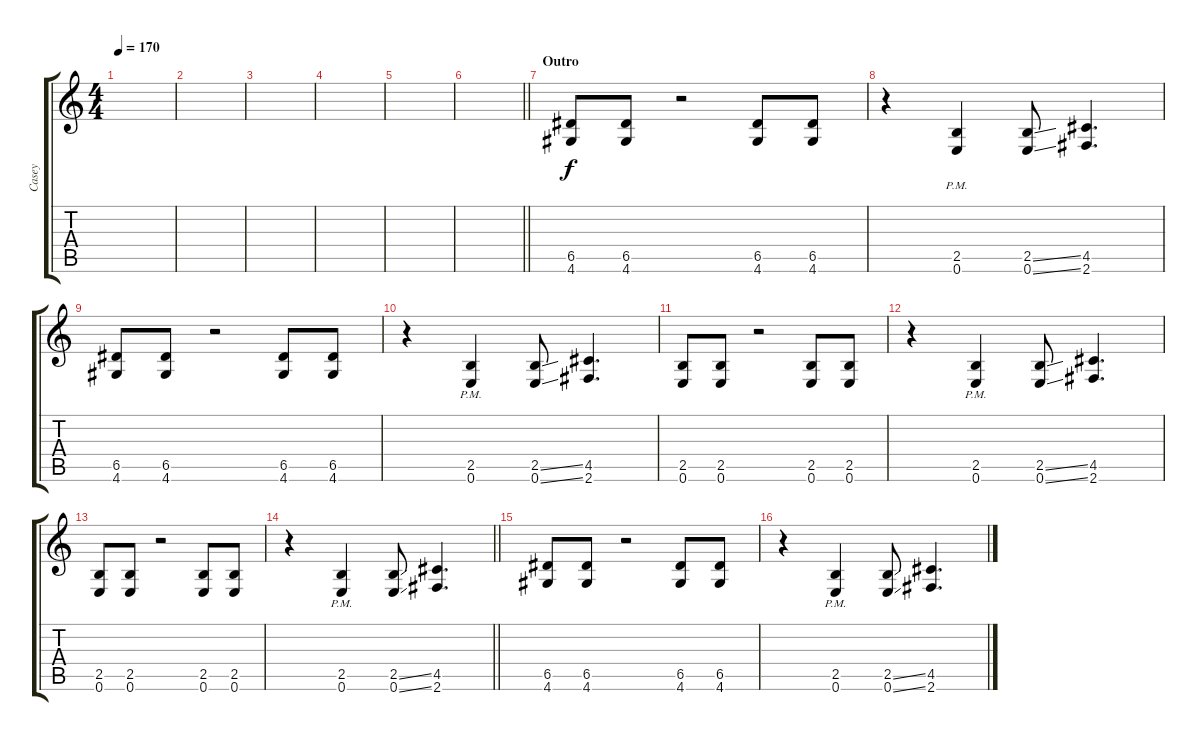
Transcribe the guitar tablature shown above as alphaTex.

\track ("Casey" "Casey") {instrument acousticguitarsteel}
\staff {score tabs}
\tuning (E4 B3 G3 D3 A2 E2) {hide}
\ts (4 4)
\tempo 170
\clef g2
\ks c
|
|
|
|
|
\barLineRight lightlight
|
\section ("" "Outro")
(6.5 4.6).8 (6.5 4.6).8 r.2 (6.5 4.6).8 (6.5 4.6).8 |
r.4 (2.5{pm} 0.6{pm}).4 (2.5{ss} 0.6{ss}).8 (4.5 2.6).4{d} |
(6.5 4.6).8 (6.5 4.6).8 r.2 (6.5 4.6).8 (6.5 4.6).8 |
r.4 (2.5{pm} 0.6{pm}).4 (2.5{ss} 0.6{ss}).8 (4.5 2.6).4{d} |
(2.5 0.6).8 (2.5 0.6).8 r.2 (2.5 0.6).8 (2.5 0.6).8 |
r.4 (2.5{pm} 0.6{pm}).4 (2.5{ss} 0.6{ss}).8 (4.5 2.6).4{d} |
(2.5 0.6).8 (2.5 0.6).8 r.2 (2.5 0.6).8 (2.5 0.6).8 |
\barLineRight lightlight
r.4 (2.5{pm} 0.6{pm}).4 (2.5{ss} 0.6{ss}).8 (4.5 2.6).4{d} |
(6.5 4.6).8 (6.5 4.6).8 r.2 (6.5 4.6).8 (6.5 4.6).8 |
r.4 (2.5{pm} 0.6{pm}).4 (2.5{ss} 0.6{ss}).8 (4.5 2.6).4{d}
